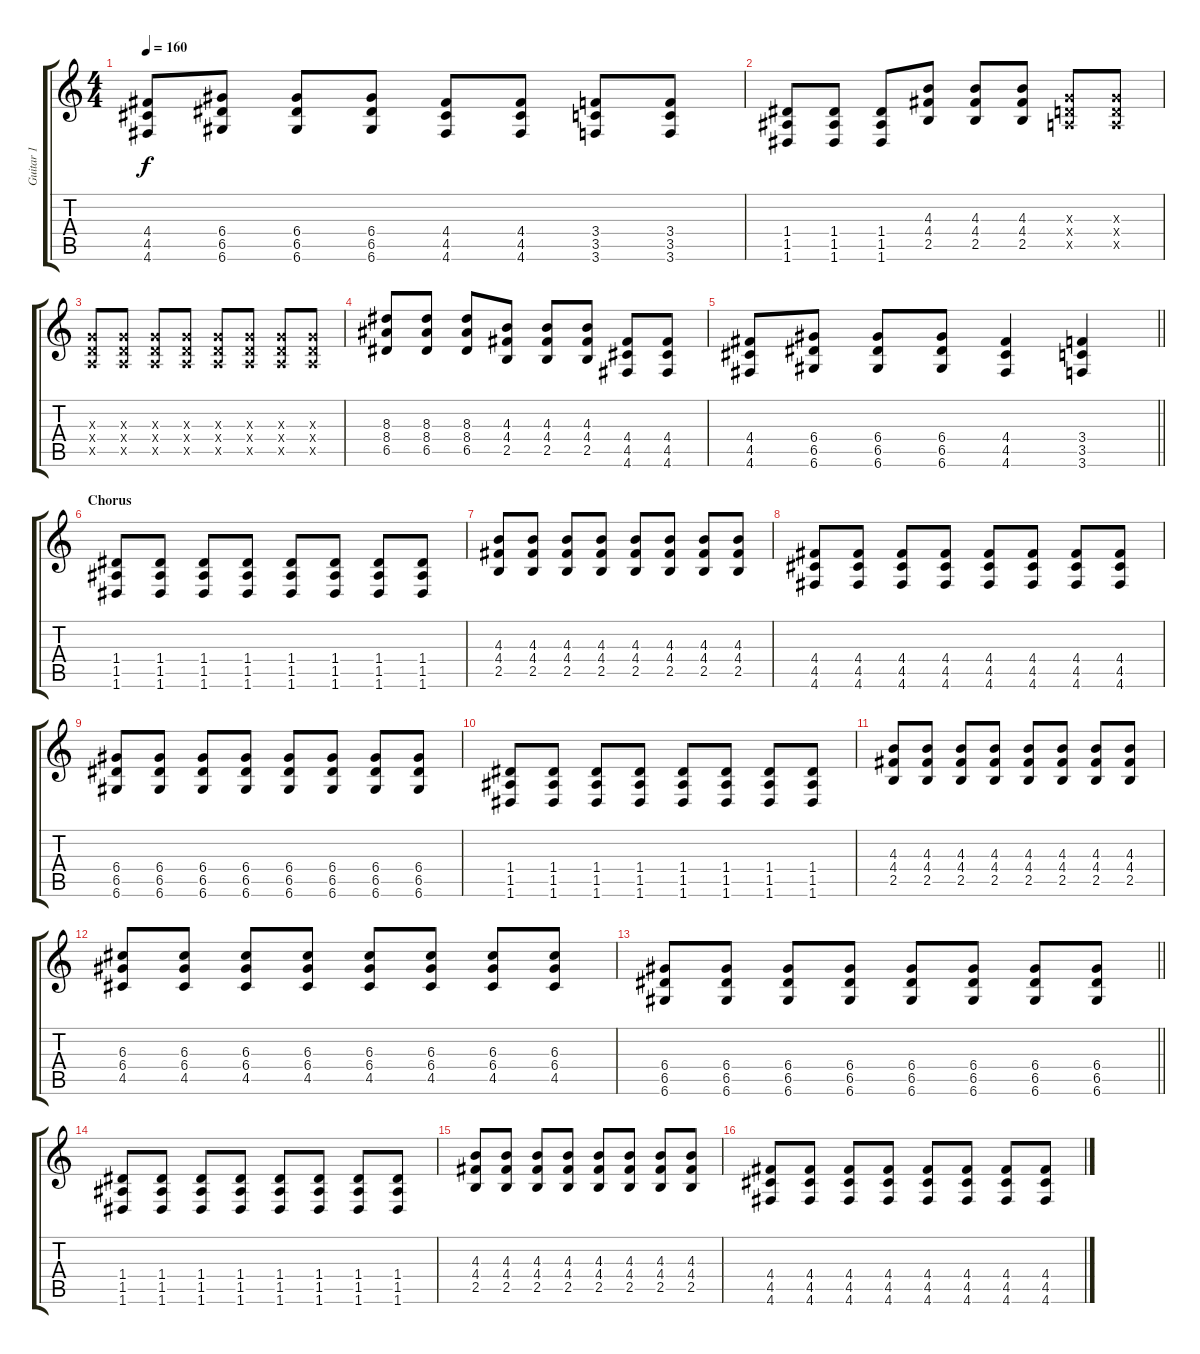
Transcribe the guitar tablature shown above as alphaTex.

\track ("Guitar 1" "Guitar 1") {instrument distortionguitar}
\staff {score tabs}
\tuning (E4 B3 G3 D3 A2 D2) {hide}
\ts (4 4)
\tempo 160
\clef g2
\ks c
(4.4 4.5 4.6).8{dy f} (6.4 6.5 6.6).8 (6.4 6.5 6.6).8 (6.4 6.5 6.6).8 (4.4 4.5 4.6).8 (4.4 4.5 4.6).8 (3.4 3.5 3.6).8 (3.4 3.5 3.6).8 |
(1.4 1.5 1.6).8 (1.4 1.5 1.6).8 (1.4 1.5 1.6).8 (4.3 4.4 2.5).8 (4.3 4.4 2.5).8 (4.3 4.4 2.5).8 (0.3{x} 0.4{x} 0.5{x}).8 (0.3{x} 0.4{x} 0.5{x}).8 |
(0.3{x} 0.4{x} 0.5{x}).8 (0.3{x} 0.4{x} 0.5{x}).8 (0.3{x} 0.4{x} 0.5{x}).8 (0.3{x} 0.4{x} 0.5{x}).8 (0.3{x} 0.4{x} 0.5{x}).8 (0.3{x} 0.4{x} 0.5{x}).8 (0.3{x} 0.4{x} 0.5{x}).8 (0.3{x} 0.4{x} 0.5{x}).8 |
(8.3 8.4 6.5).8 (8.3 8.4 6.5).8 (8.3 8.4 6.5).8 (4.3 4.4 2.5).8 (4.3 4.4 2.5).8 (4.3 4.4 2.5).8 (4.4 4.5 4.6).8 (4.4 4.5 4.6).8 |
\barLineRight lightlight
(4.4 4.5 4.6).8 (6.4 6.5 6.6).8 (6.4 6.5 6.6).8 (6.4 6.5 6.6).8 (4.4 4.5 4.6).4 (3.4 3.5 3.6).4 |
\section ("" "Chorus")
(1.4 1.5 1.6).8 (1.4 1.5 1.6).8 (1.4 1.5 1.6).8 (1.4 1.5 1.6).8 (1.4 1.5 1.6).8 (1.4 1.5 1.6).8 (1.4 1.5 1.6).8 (1.4 1.5 1.6).8 |
(4.3 4.4 2.5).8 (4.3 4.4 2.5).8 (4.3 4.4 2.5).8 (4.3 4.4 2.5).8 (4.3 4.4 2.5).8 (4.3 4.4 2.5).8 (4.3 4.4 2.5).8 (4.3 4.4 2.5).8 |
(4.4 4.5 4.6).8 (4.4 4.5 4.6).8 (4.4 4.5 4.6).8 (4.4 4.5 4.6).8 (4.4 4.5 4.6).8 (4.4 4.5 4.6).8 (4.4 4.5 4.6).8 (4.4 4.5 4.6).8 |
(6.4 6.5 6.6).8 (6.4 6.5 6.6).8 (6.4 6.5 6.6).8 (6.4 6.5 6.6).8 (6.4 6.5 6.6).8 (6.4 6.5 6.6).8 (6.4 6.5 6.6).8 (6.4 6.5 6.6).8 |
(1.4 1.5 1.6).8 (1.4 1.5 1.6).8 (1.4 1.5 1.6).8 (1.4 1.5 1.6).8 (1.4 1.5 1.6).8 (1.4 1.5 1.6).8 (1.4 1.5 1.6).8 (1.4 1.5 1.6).8 |
(4.3 4.4 2.5).8 (4.3 4.4 2.5).8 (4.3 4.4 2.5).8 (4.3 4.4 2.5).8 (4.3 4.4 2.5).8 (4.3 4.4 2.5).8 (4.3 4.4 2.5).8 (4.3 4.4 2.5).8 |
(6.3 6.4 4.5).8 (6.3 6.4 4.5).8 (6.3 6.4 4.5).8 (6.3 6.4 4.5).8 (6.3 6.4 4.5).8 (6.3 6.4 4.5).8 (6.3 6.4 4.5).8 (6.3 6.4 4.5).8 |
\barLineRight lightlight
(6.4 6.5 6.6).8 (6.4 6.5 6.6).8 (6.4 6.5 6.6).8 (6.4 6.5 6.6).8 (6.4 6.5 6.6).8 (6.4 6.5 6.6).8 (6.4 6.5 6.6).8 (6.4 6.5 6.6).8 |
(1.4 1.5 1.6).8 (1.4 1.5 1.6).8 (1.4 1.5 1.6).8 (1.4 1.5 1.6).8 (1.4 1.5 1.6).8 (1.4 1.5 1.6).8 (1.4 1.5 1.6).8 (1.4 1.5 1.6).8 |
(4.3 4.4 2.5).8 (4.3 4.4 2.5).8 (4.3 4.4 2.5).8 (4.3 4.4 2.5).8 (4.3 4.4 2.5).8 (4.3 4.4 2.5).8 (4.3 4.4 2.5).8 (4.3 4.4 2.5).8 |
(4.4 4.5 4.6).8 (4.4 4.5 4.6).8 (4.4 4.5 4.6).8 (4.4 4.5 4.6).8 (4.4 4.5 4.6).8 (4.4 4.5 4.6).8 (4.4 4.5 4.6).8 (4.4 4.5 4.6).8
